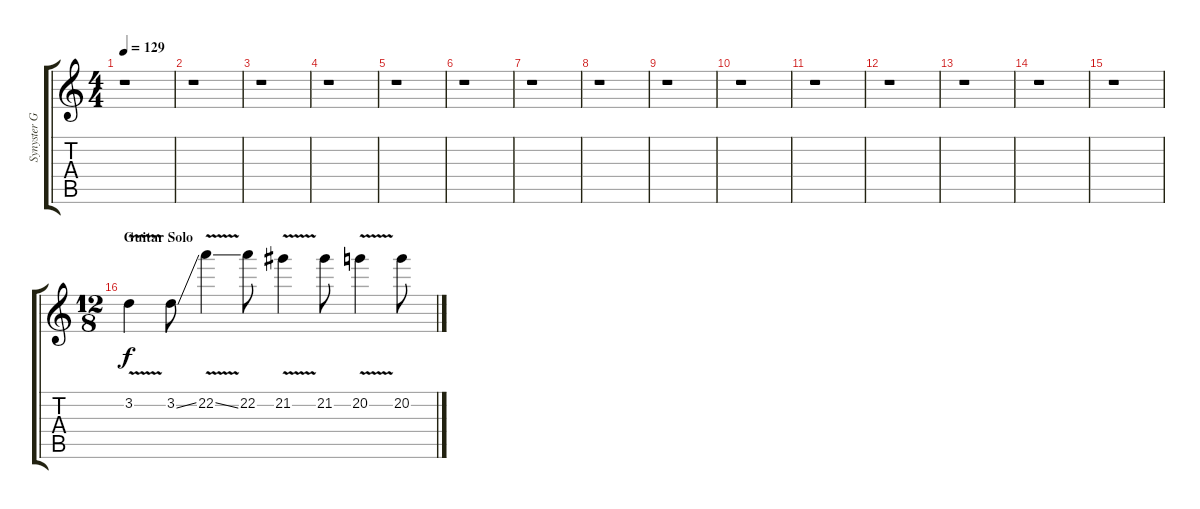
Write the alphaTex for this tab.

\track ("Synyster Gates (Lead Guitar 1)" "Synyster G") {instrument distortionguitar}
\staff {score tabs}
\tuning (E4 B3 G3 D3 A2 D2) {hide}
\ts (4 4)
\tempo 129
\clef g2
\ks c
r.1{dy mp} |
r.1 |
r.1 |
r.1 |
r.1 |
r.1 |
r.1 |
r.1 |
r.1 |
r.1 |
r.1 |
r.1 |
r.1 |
r.1 |
r.1 |
\ts (12 8)
\section ("" "Guitar Solo")
3.2{v}.4{dy f} 3.2{ss}.8 22.2{v ss}.4 22.2.8 21.2{v}.4 21.2.8 20.2{v}.4 20.2.8
